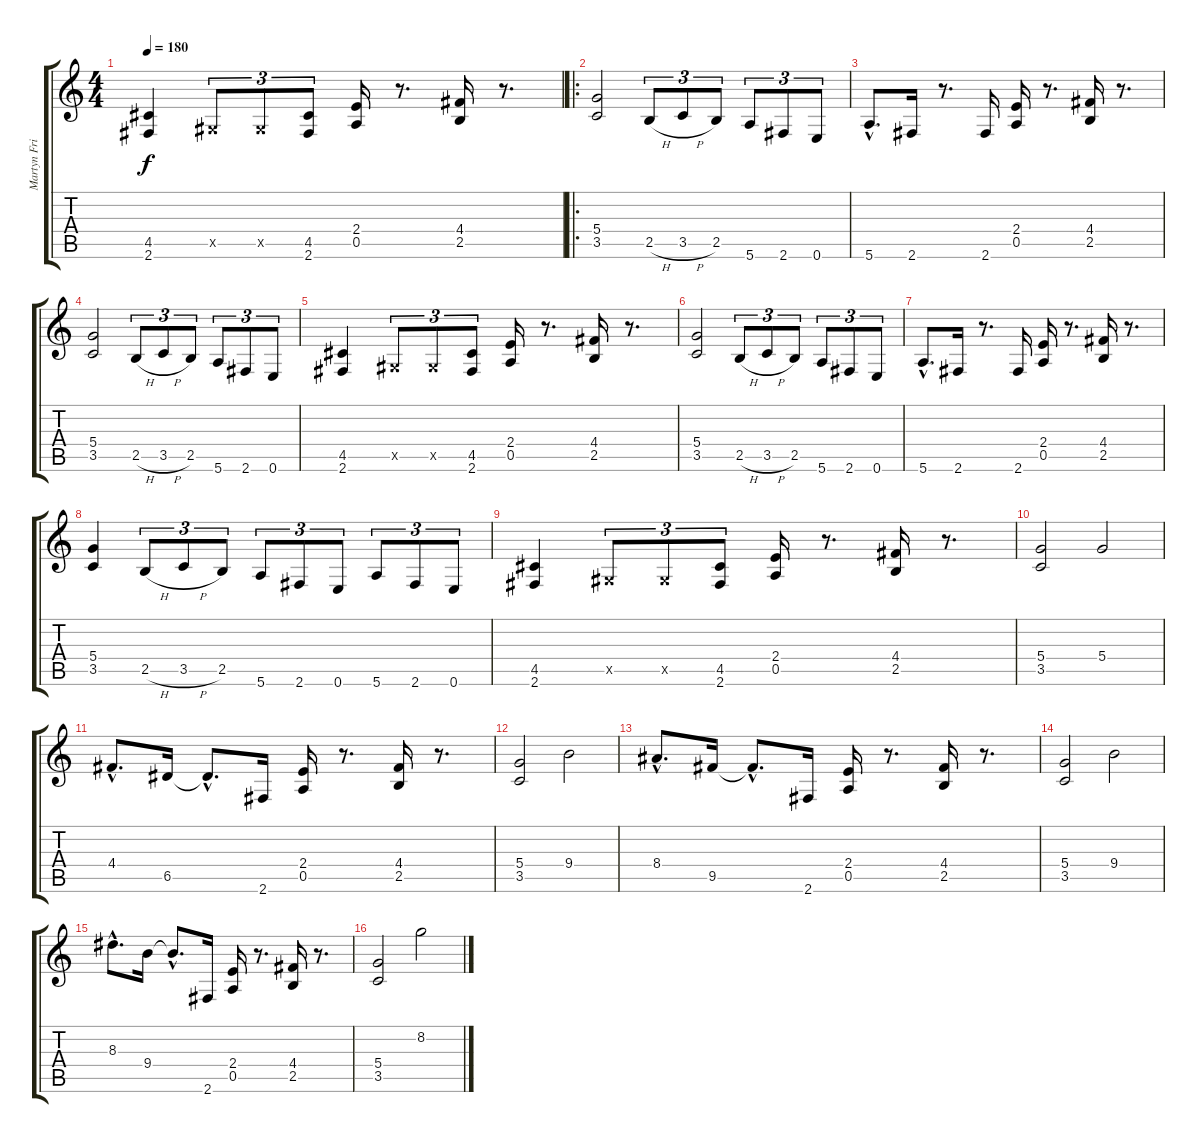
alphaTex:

\track ("Martyn Friedman" "Martyn Fri") {instrument overdrivenguitar}
\staff {score tabs}
\tuning (E4 B3 G3 D3 A2 E2) {hide}
\ts (4 4)
\tempo 180
\clef g2
\ks c
(4.5 2.6).4{dy f} -1.5{x}.8{tu (3 2)} -1.5{x}.8{tu (3 2)} (4.5 2.6).8{tu (3 2)} (2.4 0.5).16 r.8{d} (4.4 2.5).16 r.8{d} |
\ro
(5.4 3.5).2 2.5{h}.8{tu (3 2)} 3.5{h}.8{tu (3 2)} 2.5.8{tu (3 2)} 5.6.8{tu (3 2)} 2.6.8{tu (3 2)} 0.6.8{tu (3 2)} |
5.6{hac}.8{d} 2.6.16 r.8{d} 2.6.16 (2.4 0.5).16 r.8{d} (4.4 2.5).16 r.8{d} |
(5.4 3.5).2 2.5{h}.8{tu (3 2)} 3.5{h}.8{tu (3 2)} 2.5.8{tu (3 2)} 5.6.8{tu (3 2)} 2.6.8{tu (3 2)} 0.6.8{tu (3 2)} |
(4.5 2.6).4 -1.5{x}.8{tu (3 2)} -1.5{x}.8{tu (3 2)} (4.5 2.6).8{tu (3 2)} (2.4 0.5).16 r.8{d} (4.4 2.5).16 r.8{d} |
(5.4 3.5).2 2.5{h}.8{tu (3 2)} 3.5{h}.8{tu (3 2)} 2.5.8{tu (3 2)} 5.6.8{tu (3 2)} 2.6.8{tu (3 2)} 0.6.8{tu (3 2)} |
5.6{hac}.8{d} 2.6.16 r.8{d} 2.6.16 (2.4 0.5).16 r.8{d} (4.4 2.5).16 r.8{d} |
(5.4 3.5).4 2.5{h}.8{tu (3 2)} 3.5{h}.8{tu (3 2)} 2.5.8{tu (3 2)} 5.6.8{tu (3 2)} 2.6.8{tu (3 2)} 0.6.8{tu (3 2)} 5.6.8{tu (3 2)} 2.6.8{tu (3 2)} 0.6.8{tu (3 2)} |
(4.5 2.6).4 -1.5{x}.8{tu (3 2)} -1.5{x}.8{tu (3 2)} (4.5 2.6).8{tu (3 2)} (2.4 0.5).16 r.8{d} (4.4 2.5).16 r.8{d} |
(5.4 3.5).2 5.4.2 |
4.4{hac}.8{d} 6.5.16 6.5{hac t}.8{d} 2.6.16 (2.4 0.5).16 r.8{d} (4.4 2.5).16 r.8{d} |
(5.4 3.5).2 9.4.2 |
8.4{hac}.8{d} 9.5.16 9.5{hac t}.8{d} 2.6.16 (2.4 0.5).16 r.8{d} (4.4 2.5).16 r.8{d} |
(5.4 3.5).2 9.4.2 |
8.3{hac}.8{d} 9.4.16 9.4{hac t}.8{d} 2.6.16 (2.4 0.5).16 r.8{d} (4.4 2.5).16 r.8{d} |
(5.4 3.5).2 8.2.2
